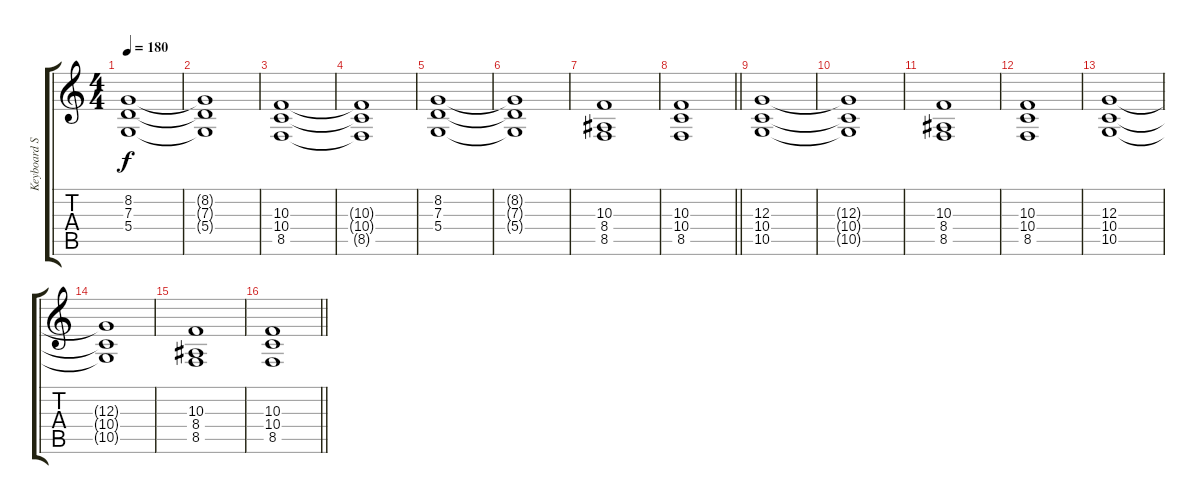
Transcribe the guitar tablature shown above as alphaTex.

\track ("Keyboard Strings" "Keyboard S") {instrument stringensemble1}
\staff {score tabs}
\tuning (E4 B3 G3 D3 A2 E2) {hide}
\ts (4 4)
\tempo 180
\clef g2
\ks c
(8.2 7.3 5.4).1{dy f} |
(8.2{t} 7.3{t} 5.4{t}).1 |
(10.3 10.4 8.5).1 |
(10.3{t} 10.4{t} 8.5{t}).1 |
(8.2 7.3 5.4).1 |
(8.2{t} 7.3{t} 5.4{t}).1 |
(10.3 8.4 8.5).1 |
\barLineRight lightlight
(10.3 10.4 8.5).1 |
\section ("" "")
(12.3 10.4 10.5).1 |
(12.3{t} 10.4{t} 10.5{t}).1 |
(10.3 8.4 8.5).1 |
(10.3 10.4 8.5).1 |
(12.3 10.4 10.5).1 |
(12.3{t} 10.4{t} 10.5{t}).1 |
(10.3 8.4 8.5).1 |
\barLineRight lightlight
(10.3 10.4 8.5).1
